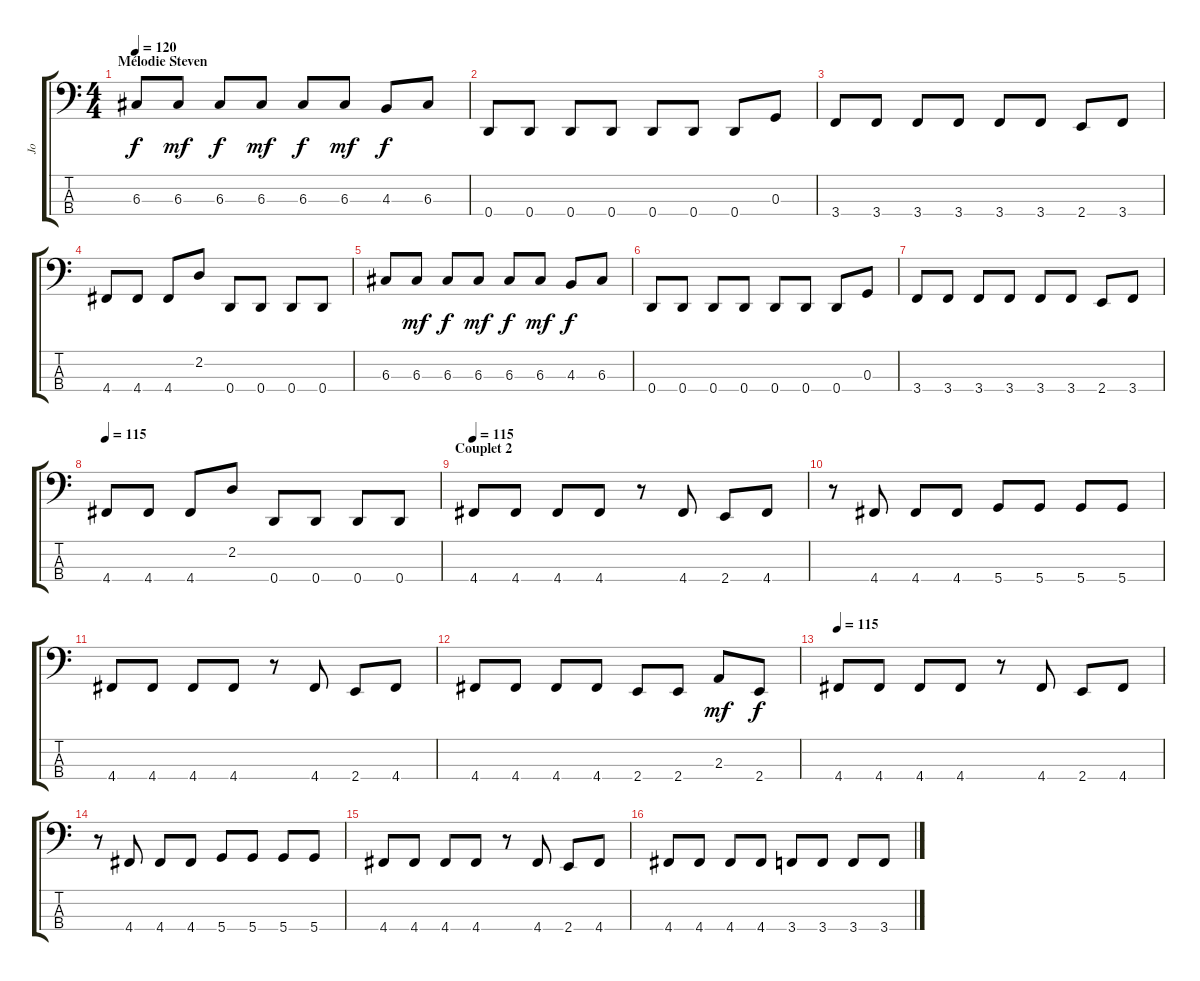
\track ("Jo" "Jo") {instrument electricbassfinger}
\staff {score tabs}
\tuning (F2 C2 G1 D1) {hide}
\ts (4 4)
\section ("" "Mélodie Steven")
\tempo 120
\clef f4
\ks c
6.3.8{dy f instrument electricbassfinger} 6.3.8{dy mf} 6.3.8{dy f} 6.3.8{dy mf} 6.3.8{dy f} 6.3.8{dy mf} 4.3.8{dy f} 6.3.8 |
0.4.8 0.4.8 0.4.8 0.4.8 0.4.8 0.4.8 0.4.8 0.3.8 |
3.4.8 3.4.8 3.4.8 3.4.8 3.4.8 3.4.8 2.4.8 3.4.8 |
4.4.8 4.4.8 4.4.8 2.2.8 0.4.8 0.4.8 0.4.8 0.4.8 |
6.3.8 6.3.8{dy mf} 6.3.8{dy f} 6.3.8{dy mf} 6.3.8{dy f} 6.3.8{dy mf} 4.3.8{dy f} 6.3.8 |
0.4.8 0.4.8 0.4.8 0.4.8 0.4.8 0.4.8 0.4.8 0.3.8 |
3.4.8 3.4.8 3.4.8 3.4.8 3.4.8 3.4.8 2.4.8 3.4.8 |
\tempo 115
4.4.8 4.4.8 4.4.8 2.2.8 0.4.8 0.4.8 0.4.8 0.4.8 |
\section ("" "Couplet 2")
\tempo 115
4.4.8 4.4.8 4.4.8 4.4.8 r.8 4.4.8 2.4.8 4.4.8 |
r.8 4.4.8 4.4.8 4.4.8 5.4.8 5.4.8 5.4.8 5.4.8 |
4.4.8 4.4.8 4.4.8 4.4.8 r.8 4.4.8 2.4.8 4.4.8 |
4.4.8 4.4.8 4.4.8 4.4.8 2.4.8 2.4.8 2.3.8{dy mf} 2.4.8{dy f} |
\tempo 115
4.4.8 4.4.8 4.4.8 4.4.8 r.8 4.4.8 2.4.8 4.4.8 |
r.8 4.4.8 4.4.8 4.4.8 5.4.8 5.4.8 5.4.8 5.4.8 |
4.4.8 4.4.8 4.4.8 4.4.8 r.8 4.4.8 2.4.8 4.4.8 |
4.4.8 4.4.8 4.4.8 4.4.8 3.4.8 3.4.8 3.4.8 3.4.8
